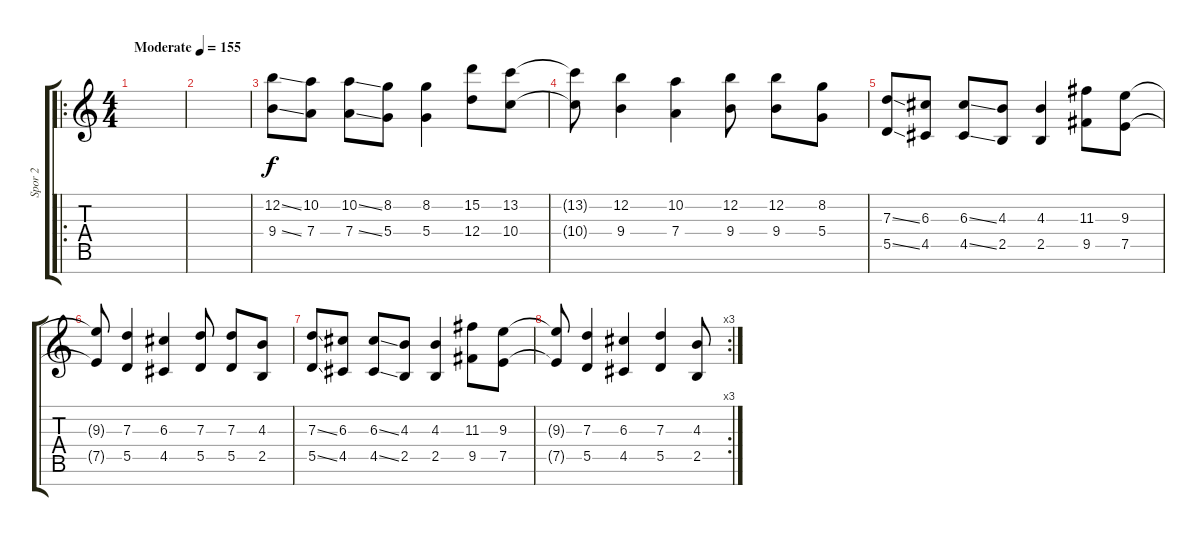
\track ("Spor 2" "Spor 2") {instrument distortionguitar}
\staff {score tabs}
\tuning (E4 B3 G3 D3 A2 E2 B1) {hide}
\ro
\ts (4 4)
\tempo (155 "Moderate")
\clef g2
\ks c
|
|
(12.2{ss} 9.4{ss}).8 (10.2 7.4).8 (10.2{ss} 7.4{ss}).8 (8.2 5.4).8 (8.2 5.4).4 (15.2 12.4).8 (13.2 10.4).8 |
(13.2{t} 10.4{t}).8 (12.2 9.4).4 (10.2 7.4).4 (12.2 9.4).8 (12.2 9.4).8 (8.2 5.4).8 |
(7.3{ss} 5.5{ss}).8 (6.3 4.5).8 (6.3{ss} 4.5{ss}).8 (4.3 2.5).8 (4.3 2.5).4 (11.3 9.5).8 (9.3 7.5).8 |
(9.3{t} 7.5{t}).8 (7.3 5.5).4 (6.3 4.5).4 (7.3 5.5).8 (7.3 5.5).8 (4.3 2.5).8 |
(7.3{ss} 5.5{ss}).8 (6.3 4.5).8 (6.3{ss} 4.5{ss}).8 (4.3 2.5).8 (4.3 2.5).4 (11.3 9.5).8 (9.3 7.5).8 |
\rc 3
(9.3{t} 7.5{t}).8 (7.3 5.5).4 (6.3 4.5).4 (7.3 5.5).4 (4.3 2.5).8
